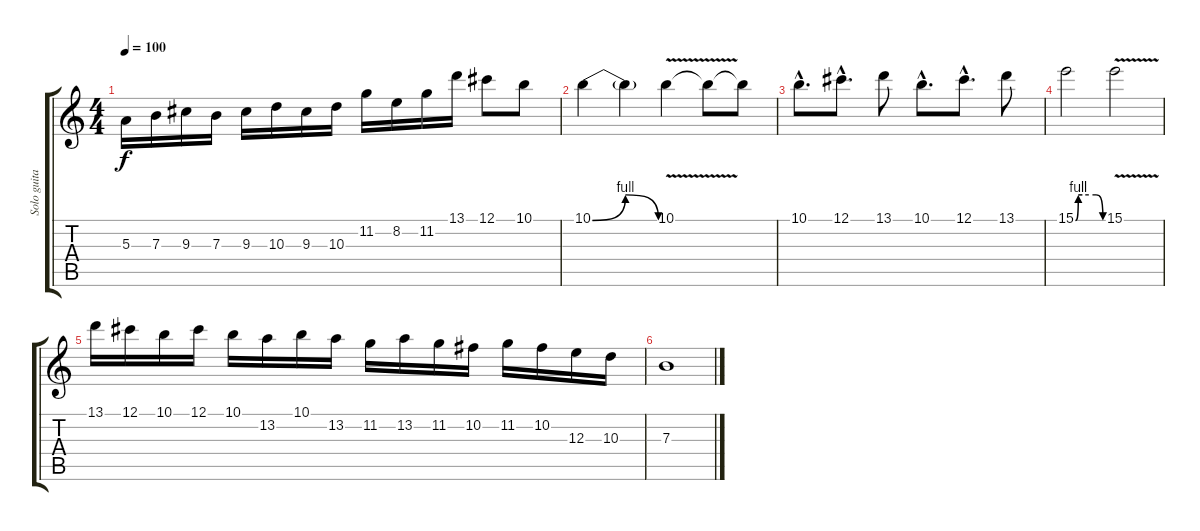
\track ("Solo guitar " "Solo guita") {instrument overdrivenguitar}
\staff {score tabs}
\tuning (Db4 Ab3 E3 B2 Gb2 B1) {hide}
\ts (4 4)
\tempo 100
\clef g2
\ks c
5.3.16{dy f} 7.3.16 9.3.16 7.3.16 9.3.16 10.3.16 9.3.16 10.3.16 11.2.16 8.2.16 11.2.16 13.1.16 12.1.8 10.1.8 |
10.1{be (bendrelease 0 0 8 4 35 4 60 0)}.4 10.1{t}.4 10.1{v}.4 10.1{t}.8 10.1{t}.8 |
10.1{hac}.8{d} 12.1{hac}.8{d} 13.1.8 10.1{hac}.8{d} 12.1{hac}.8{d} 13.1.8 |
15.1{be (custom 0 0 6 4 15 4 45 4 60 0)}.2 15.1{v}.2 |
13.1.16 12.1.16 10.1.16 12.1.16 10.1.16 13.2.16 10.1.16 13.2.16 11.2.16 13.2.16 11.2.16 10.2.16 11.2.16 10.2.16 12.3.16 10.3.16 |
7.3.1
